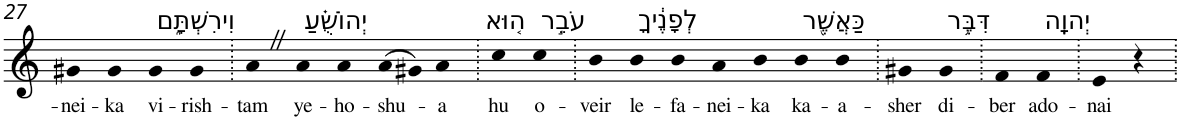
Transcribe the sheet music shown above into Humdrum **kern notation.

**kern	**text
*part1	*part1
*staff1	*staff1
*I"Piano	*
*I'Pno	*
!!LO:PB:g=z
*clefG2	*
*k[]	*
=27	=27
!	!LO:LY:b
4g#X	-nei-
!	!LO:LY:b
4g#	-ka
!LO:TX:a:t=וִירִשְׁתָּ֑ם	!
!	!LO:LY:b
4g#	vi-
!	!LO:LY:b
4g#	-rish-
=28.	=28.
!	!LO:LY:b
4aZ	-tam
!LO:TX:a:t=יְהוֹשֻׁ֗עַ	!
!	!LO:LY:b
4a	ye-
!	!LO:LY:b
4a	-ho-
!	!LO:LY:b
(>8a	-shu-
8g#X)	.
!	!LO:LY:b
4a	-a
=29.	=29.
!LO:TX:a:t=ה֚וּא	!
!	!LO:LY:b
4cc	hu
!LO:TX:a:t=עֹבֵ֣ר	!
!	!LO:LY:b
4cc	o-
=30.	=30.
!	!LO:LY:b
4b	-veir
!LO:TX:a:t=לְפָנֶ֔יךָ	!
!	!LO:LY:b
4b	le-
!	!LO:LY:b
4b	-fa-
!	!LO:LY:b
4a	-nei-
!	!LO:LY:b
4b	-ka
!LO:TX:a:t=כַּאֲשֶׁ֖ר	!
!	!LO:LY:b
4b	ka-
!	!LO:LY:b
4b	-a-
=31.	=31.
!	!LO:LY:b
4g#X	-sher
!LO:TX:a:t=דִּבֶּ֥ר	!
!	!LO:LY:b
4g#	di-
=32.	=32.
!	!LO:LY:b
4f	-ber
!LO:TX:a:t=יְהוָֽה	!
!	!LO:LY:b
4f	ado-
=33.	=33.
!	!LO:LY:b
4e	-nai
4r	.
=.	=.
*-	*-
